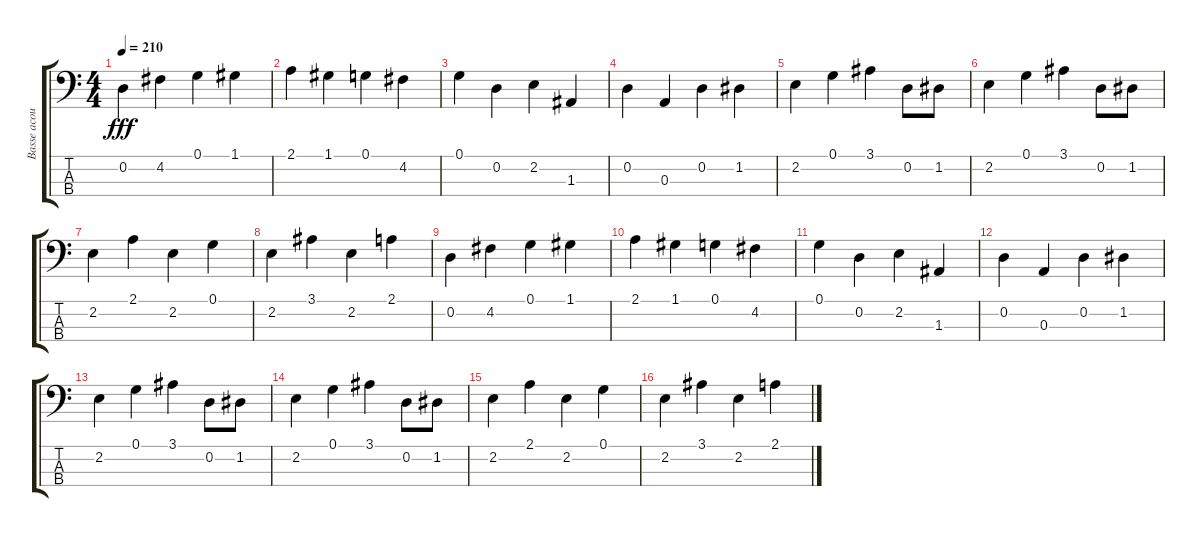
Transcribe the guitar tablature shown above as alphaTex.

\track ("Basse acoustique" "Basse acou") {instrument acousticbass}
\staff {score tabs}
\tuning (G2 D2 A1 E1) {hide}
\ts (4 4)
\tempo 210
\clef f4
\ks c
0.2.4{dy fff} 4.2.4 0.1.4 1.1.4 |
2.1.4 1.1.4 0.1.4 4.2.4 |
0.1.4 0.2.4 2.2.4 1.3.4 |
0.2.4 0.3.4 0.2.4 1.2.4 |
2.2.4 0.1.4 3.1.4 0.2.8 1.2.8 |
2.2.4 0.1.4 3.1.4 0.2.8 1.2.8 |
2.2.4 2.1.4 2.2.4 0.1.4 |
2.2.4 3.1.4 2.2.4 2.1.4 |
0.2.4 4.2.4 0.1.4 1.1.4 |
2.1.4 1.1.4 0.1.4 4.2.4 |
0.1.4 0.2.4 2.2.4 1.3.4 |
0.2.4 0.3.4 0.2.4 1.2.4 |
2.2.4 0.1.4 3.1.4 0.2.8 1.2.8 |
2.2.4 0.1.4 3.1.4 0.2.8 1.2.8 |
2.2.4 2.1.4 2.2.4 0.1.4 |
2.2.4 3.1.4 2.2.4 2.1.4
